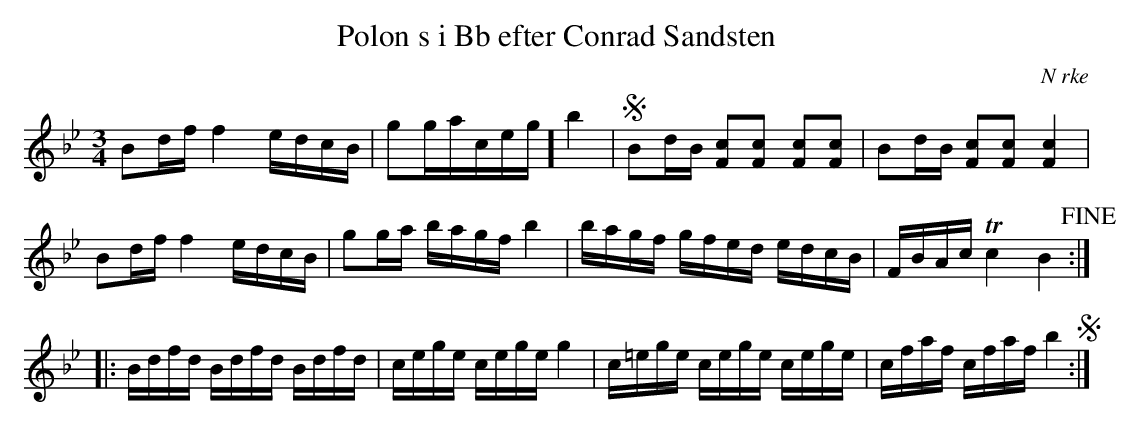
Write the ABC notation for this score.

X:1
T:Polon s i Bb efter Conrad Sandsten
O:N rke
M:3/4
L:1/16
K:Bb
B2df f4 edcB | g2ga ^[ceg] b4 | SB2dB [cF]2[cF]2 [cF]2[cF]2 | B2dB [cF]2[cF]2 [cF]4 |
B2df f4 edcB | g2ga bagf b4 | bagf gfed edcB | FBAc Tc4 B4 !fine! ::
Bdfd Bdfd Bdfd | cege cege g4 | c=ege cege cege | cfaf cfaf b4 S :|
